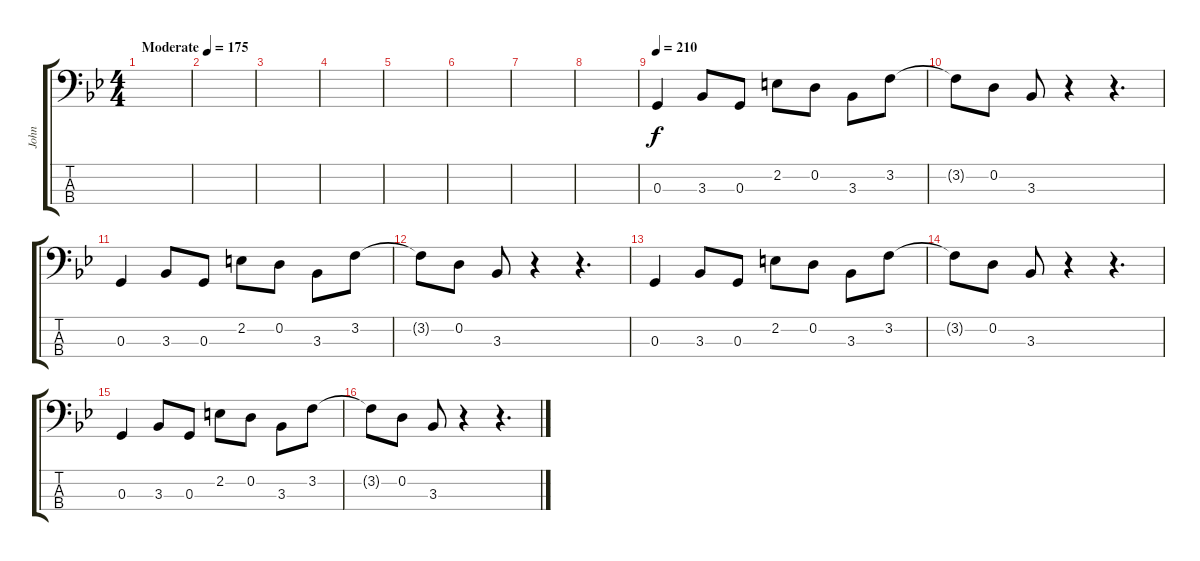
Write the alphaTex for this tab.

\track ("John" "John") {instrument electricbassfinger}
\staff {score tabs}
\tuning (G2 D2 G1 D1) {hide}
\ts (4 4)
\tempo (175 "Moderate")
\clef f4
\ks gminor
|
|
|
|
|
|
|
|
\tempo 210
0.3.4 3.3.8 0.3.8 2.2.8 0.2.8 3.3.8 3.2.8 |
3.2{t}.8 0.2.8 3.3.8 r.4 r.4{d} |
0.3.4 3.3.8 0.3.8 2.2.8 0.2.8 3.3.8 3.2.8 |
3.2{t}.8 0.2.8 3.3.8 r.4 r.4{d} |
0.3.4 3.3.8 0.3.8 2.2.8 0.2.8 3.3.8 3.2.8 |
3.2{t}.8 0.2.8 3.3.8 r.4 r.4{d} |
0.3.4 3.3.8 0.3.8 2.2.8 0.2.8 3.3.8 3.2.8 |
3.2{t}.8 0.2.8 3.3.8 r.4 r.4{d}
